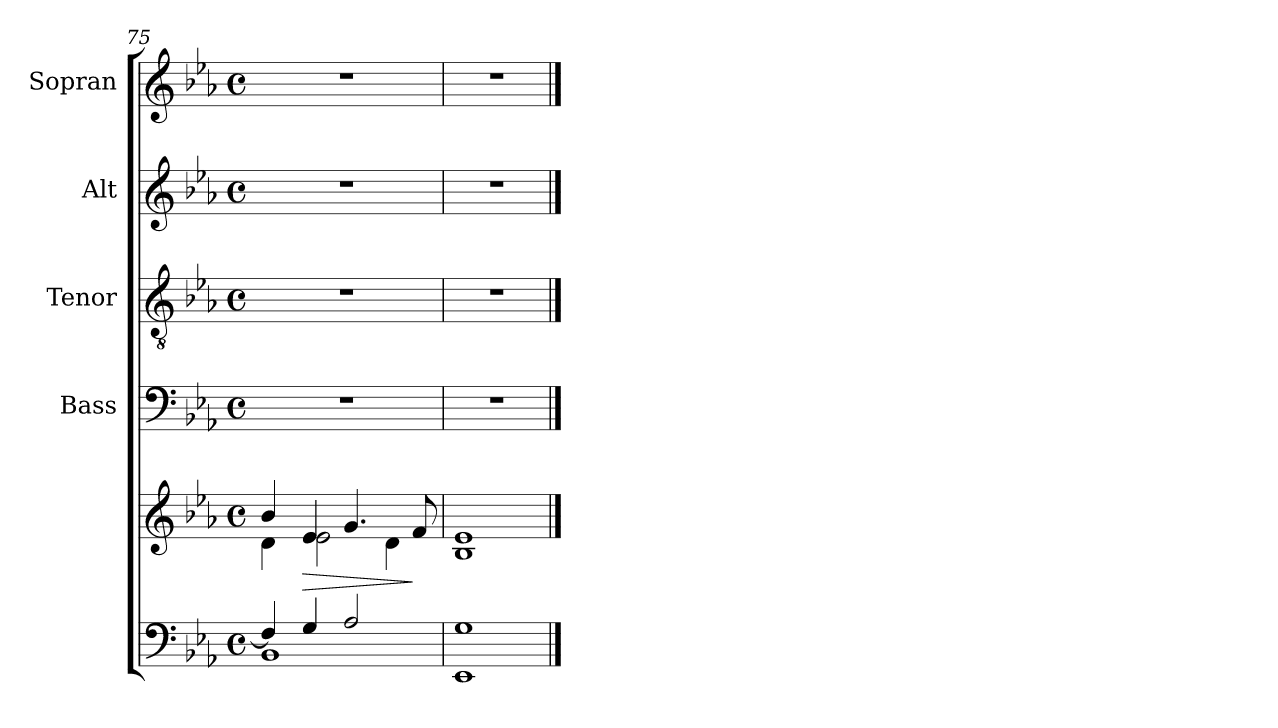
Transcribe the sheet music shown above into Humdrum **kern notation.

**kern	**kern	**dynam	**kern	**kern	**kern	**kern
*part5	*part5	*part5	*part4	*part3	*part2	*part1
*staff6	*staff5	*staff5/6	*staff4	*staff3	*staff2	*staff1
*	*	*	*I"Bass	*I"Tenor	*I"Alt	*I"Sopran
*	*	*	*I'B.	*I'T.	*I'A.	*I'S.
*clefF4	*clefG2	*	*clefF4	*clefGv2	*clefG2	*clefG2
*k[b-e-a-]	*k[b-e-a-]	*	*k[b-e-a-]	*k[b-e-a-]	*k[b-e-a-]	*k[b-e-a-]
*E-:	*E-:	*	*E-:	*E-:	*E-:	*E-:
*M4/4	*M4/4	*	*M4/4	*M4/4	*M4/4	*M4/4
*met(c)	*met(c)	*	*met(c)	*met(c)	*met(c)	*met(c)
=75	=75	=75	=75	=75	=75	=75
*^	*^	*	*	*	*	*
4F/]	1BB-	4b-/	4d\	.	1r	1r	1r	1r
!	!	!	!	!LO:HP:b	!	!	!	!
4G/	.	4e-/	2e-\	>	.	.	.	.
2A-/	.	4.g/	.	.	.	.	.	.
.	.	.	4d\	.	.	.	.	.
.	.	8f/	.	]	.	.	.	.
=76	=76	=76	=76	=76	=76	=76	=76	=76
1G	1EE-	1e-	1B-	.	1r	1r	1r	1r
*v	*v	*	*	*	*	*	*	*
*	*v	*v	*	*	*	*	*
==	==	==	==	==	==	==
*-	*-	*-	*-	*-	*-	*-
